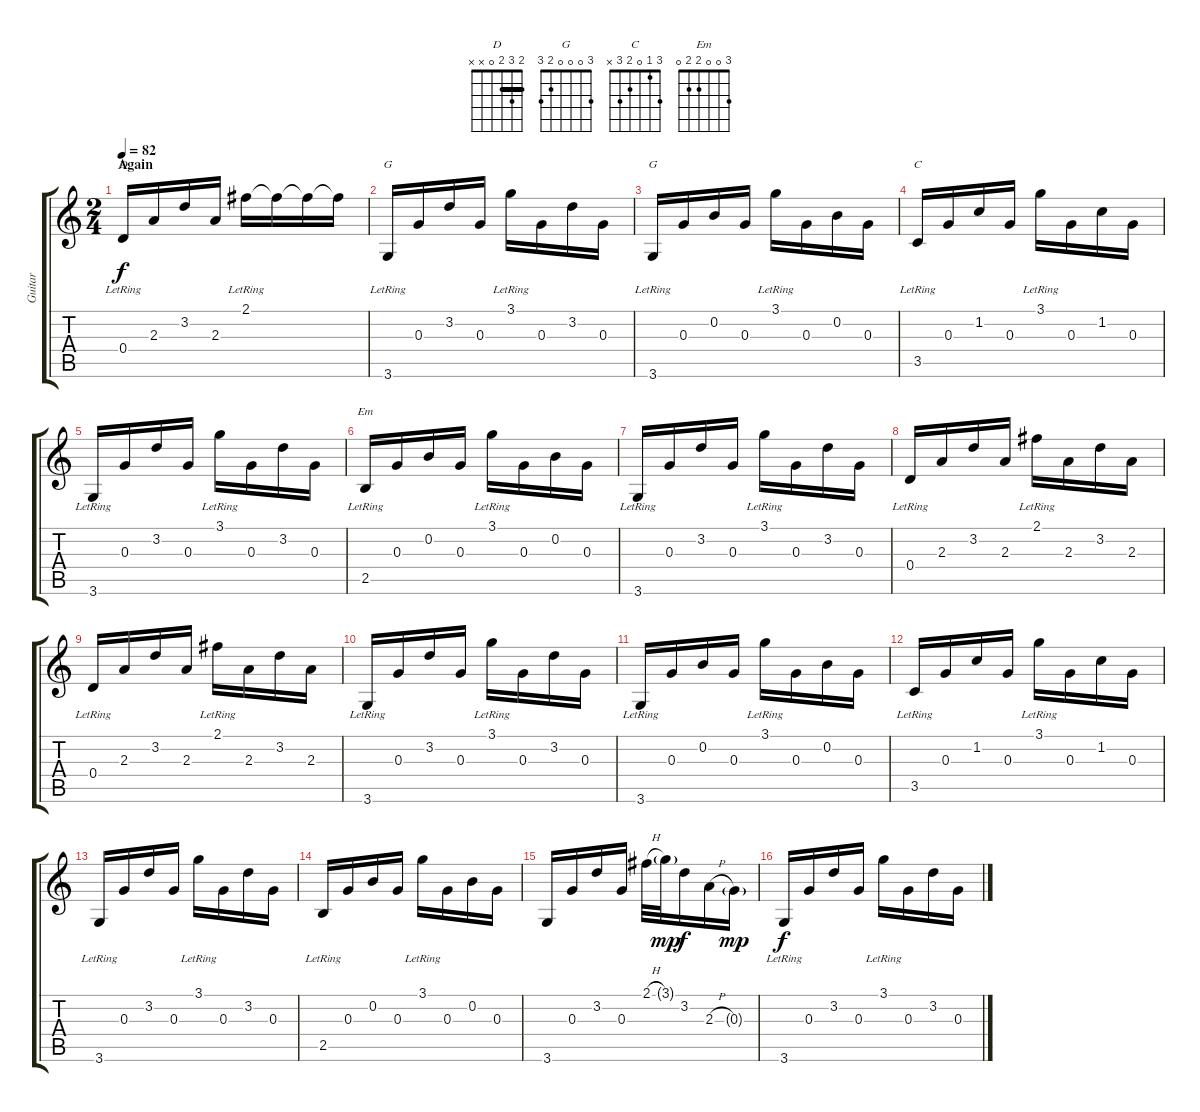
\track ("Guitar" "Guitar") {instrument acousticguitarsteel}
\staff {score tabs}
\tuning (E4 B3 G3 D3 A2 E2) {hide}
\chord ("D" 2 3 2 0 x x) {barre 2}
\chord ("G" 3 3 0 0 2 3)
\chord ("G" 3 0 0 0 2 3)
\chord ("C" 3 1 0 2 3 x)
\chord ("Em" 3 0 0 2 2 0)
\ts (2 4)
\section ("" "Again")
\tempo 82
\clef g2
\ks c
0.4{lr}.16{ch "D" dy f} 2.3.16 3.2.16 2.3.16 2.1{lr}.16 2.1{t}.16 2.1{t}.16 2.1{t}.16 |
3.6{lr}.16{ch "G"} 0.3.16 3.2.16 0.3.16 3.1{lr}.16 0.3.16 3.2.16 0.3.16 |
3.6{lr}.16{ch "G"} 0.3.16 0.2.16 0.3.16 3.1{lr}.16 0.3.16 0.2.16 0.3.16 |
3.5{lr}.16{ch "C"} 0.3.16 1.2.16 0.3.16 3.1{lr}.16 0.3.16 1.2.16 0.3.16 |
3.6{lr}.16 0.3.16 3.2.16 0.3.16 3.1{lr}.16 0.3.16 3.2.16 0.3.16 |
2.5{lr}.16{ch "Em"} 0.3.16 0.2.16 0.3.16 3.1{lr}.16 0.3.16 0.2.16 0.3.16 |
3.6{lr}.16 0.3.16 3.2.16 0.3.16 3.1{lr}.16 0.3.16 3.2.16 0.3.16 |
0.4{lr}.16 2.3.16 3.2.16 2.3.16 2.1{lr}.16 2.3.16 3.2.16 2.3.16 |
0.4{lr}.16 2.3.16 3.2.16 2.3.16 2.1{lr}.16 2.3.16 3.2.16 2.3.16 |
3.6{lr}.16 0.3.16 3.2.16 0.3.16 3.1{lr}.16 0.3.16 3.2.16 0.3.16 |
3.6{lr}.16 0.3.16 0.2.16 0.3.16 3.1{lr}.16 0.3.16 0.2.16 0.3.16 |
3.5{lr}.16 0.3.16 1.2.16 0.3.16 3.1{lr}.16 0.3.16 1.2.16 0.3.16 |
3.6{lr}.16 0.3.16 3.2.16 0.3.16 3.1{lr}.16 0.3.16 3.2.16 0.3.16 |
2.5{lr}.16 0.3.16 0.2.16 0.3.16 3.1{lr}.16 0.3.16 0.2.16 0.3.16 |
3.6.16 0.3.16 3.2.16 0.3.16 2.1{h}.32 3.1{g}.32{dy mp} 3.2.16{dy f} 2.3{h}.16 0.3{g}.16{dy mp} |
3.6{lr}.16{dy f} 0.3.16 3.2.16 0.3.16 3.1{lr}.16 0.3.16 3.2.16 0.3.16
